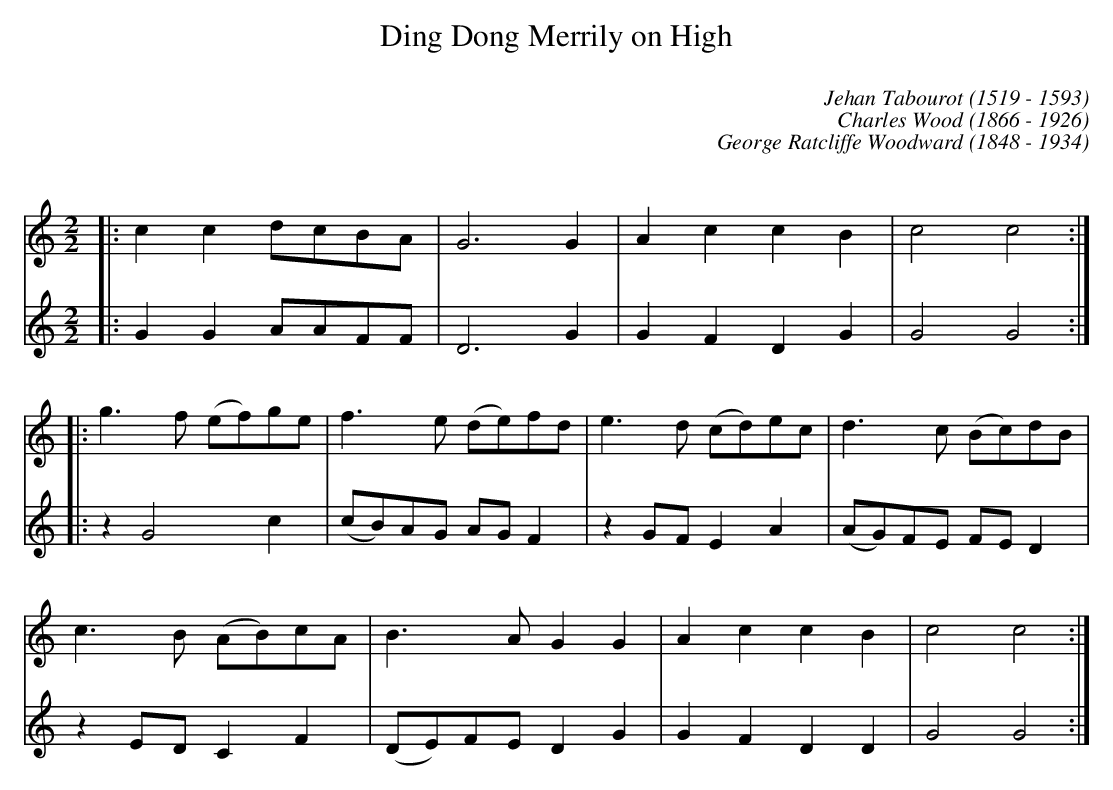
X:1
C:
T: Ding Dong Merrily on High
C: Jehan Tabourot (1519 - 1593)
C: Charles Wood (1866 - 1926)
C: George Ratcliffe Woodward (1848 - 1934)
C:
M: 2/2
L: 1/8
K: C
V: 1
|: c2c2 dcBA | G6G2 | A2c2 c2B2 | c4 c4 :|
|: g2>f2 (ef)ge | f2>e2 (de)fd | e2>d2 (cd)ec | d2>c2 (Bc)dB |
c2>B2 (AB)cA | B2>A2 G2G2 | A2c2 c2B2 | c4 c4 :|
V: 2
|: G2G2 AAFF | D6G2 | G2F2 D2G2 | G4G4 :|
|: z2G4c2 | (cB)AG AGF2 | z2GF E2A2 | (AG)FE FED2 |
z2ED C2F2 | (DE)FE D2G2 | G2F2 D2D2 | G4 G4 :|
